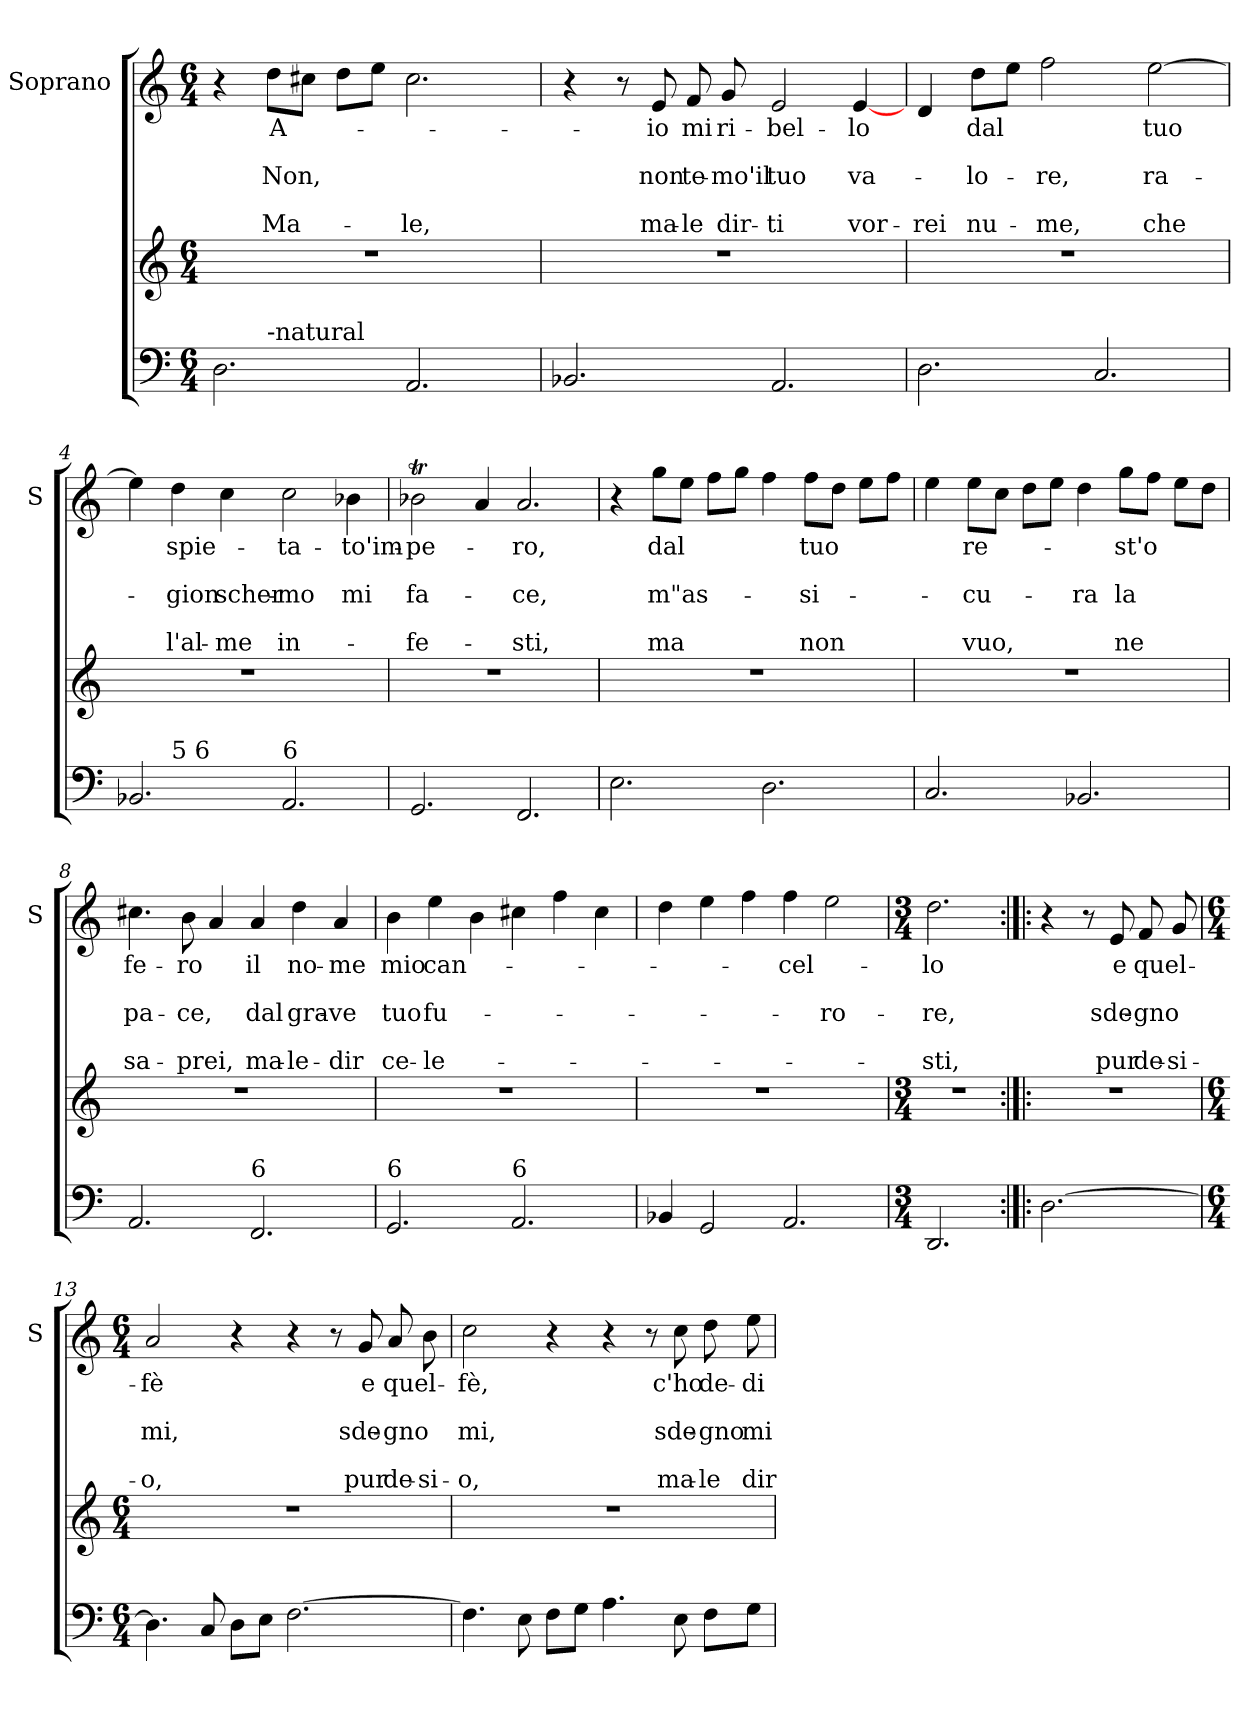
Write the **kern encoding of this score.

**kern	**kern	**kern	**text	**text	**text	**text	**text
*part2	*part2	*part1	*part1	*part1	*part1	*part1	*part1
*staff3	*staff2	*staff1	*staff1	*staff1	*staff1	*staff1	*staff1
*	*	*I"Soprano	*	*	*	*	*
*	*	*I'S	*	*	*	*	*
*clefF4	*clefG2	*clefG2	*	*	*	*	*
*k[]	*k[]	*k[]	*	*	*	*	*
*C:	*C:	*C:	*	*	*	*	*
*M6/4	*M6/4	*M6/4	*	*	*	*	*
=1	=1	=1	=1	=1	=1	=1	=1
!LO:TX:a:t=BC	!	!	!	!	!	!	!
*^	*	*	*	*	*	*	*
2.D\	4ryy	1.r	4r	.	.	.	.	.
!	!LO:TX:a:t=-natural	!	!	!	!	!	!	!
!	!	!	!	!LO:LY:b	!	!LO:LY:b	!	!LO:LY:b
.	1ryy	.	8dd\L	A-	.	Non,	.	Ma-
.	.	.	8cc#X\J	.	.	.	.	.
.	.	.	8dd\L	.	.	.	.	.
.	.	.	8ee\J	.	.	.	.	.
!	!	!	!	!	!	!	!	!LO:LY:b
2.AA/	.	.	2.cc#\	.	.	.	.	-le,
.	4ryy	.	.	.	.	.	.	.
*v	*v	*	*	*	*	*	*	*
=2	=2	=2	=2	=2	=2	=2	=2
2.BB-X/	1.r	4r	.	.	.	.	.
.	.	8r	.	.	.	.	.
!	!	!	!LO:LY:b	!	!LO:LY:b	!	!LO:LY:b
.	.	8e/	io	.	non	.	ma-
!	!	!	!LO:LY:b	!	!LO:LY:b	!	!LO:LY:b
.	.	8f/	mi	.	te-	.	-le
!	!	!	!LO:LY:b	!	!LO:LY:b	!	!LO:LY:b
.	.	8g/	ri-	.	-mo'il	.	dir-
!	!	!	!LO:LY:b	!	!LO:LY:b	!	!LO:LY:b
2.AA/	.	2e/	-bel-	.	tuo	.	-ti
!	!	!	!LO:LY:b	!	!LO:LY:b	!	!LO:LY:b
.	.	[4e/	-lo	.	va-	.	vor-
=3	=3	=3	=3	=3	=3	=3	=3
!	!	!	!	!	!	!	!LO:LY:b
2.D\	1.r	4d/	.	.	.	.	-rei
!	!	!	!LO:LY:b	!	!LO:LY:b	!	!LO:LY:b
.	.	8dd\L	dal	.	-lo-	.	nu-
.	.	8ee\J	.	.	.	.	.
!	!	!	!	!	!LO:LY:b	!	!LO:LY:b
.	.	2ff\	.	.	-re,	.	-me,
2.C/	.	.	.	.	.	.	.
!	!	!	!LO:LY:b	!	!LO:LY:b	!	!LO:LY:b
.	.	[2ee\	tuo	.	ra-	.	che
=4	=4	=4	=4	=4	=4	=4	=4
*^	*	*	*	*	*	*	*
2.BB-X/	4ryy	1.r	4ee\]	.	.	.	.	.
!	!LO:TX:a:t=5 6	!	!	!	!	!	!	!
!	!	!	!	!LO:LY:b	!	!LO:LY:b	!	!LO:LY:b
.	1ryy	.	4dd\	spie-	.	-gion	.	l'al-
!	!	!	!	!	!	!LO:LY:b	!	!LO:LY:b
.	.	.	4cc\	.	.	scher-	.	-me
!LO:TX:a:t=6	!	!	!	!	!	!	!	!
!	!	!	!	!LO:LY:b	!	!LO:LY:b	!	!LO:LY:b
2.AA/	.	.	2cc\	-ta-	.	-mo	.	in-
!	!	!	!	!LO:LY:b	!	!LO:LY:b	!	!
.	4ryy	.	4b-X\	-to'im-	.	mi	.	.
!!LO:LB:g=z
=5	=5	=5	=5	=5	=5	=5	=5	=5
!LO:TX:a:t=b	!	!	!	!	!	!	!	!
!	!	!	!	!LO:LY:b	!	!LO:LY:b	!	!LO:LY:b
*v	*v	*	*	*	*	*	*	*
2.GG/	1.r	2b-XT\	-pe-	.	fa-	.	-fe-
.	.	4a/	.	.	.	.	.
!	!	!	!LO:LY:b	!	!LO:LY:b	!	!LO:LY:b
2.FF/	.	2.a/	-ro,	.	-ce,	.	-sti,
=6	=6	=6	=6	=6	=6	=6	=6
2.E\	1.r	4r	.	.	.	.	.
!	!	!	!LO:LY:b	!	!LO:LY:b	!	!LO:LY:b
.	.	8gg\L	dal	.	m"as-	.	ma
.	.	8ee\J	.	.	.	.	.
.	.	8ff\L	.	.	.	.	.
.	.	8gg\J	.	.	.	.	.
2.D\	.	4ff\	.	.	.	.	.
!	!	!	!LO:LY:b	!	!LO:LY:b	!	!LO:LY:b
.	.	8ff\L	tuo	.	-si-	.	non
.	.	8dd\J	.	.	.	.	.
.	.	8ee\L	.	.	.	.	.
.	.	8ff\J	.	.	.	.	.
=7	=7	=7	=7	=7	=7	=7	=7
2.C/	1.r	4ee\	.	.	.	.	.
!	!	!	!LO:LY:b	!	!LO:LY:b	!	!LO:LY:b
.	.	8ee\L	re-	.	-cu-	.	vuo,
.	.	8cc\J	.	.	.	.	.
.	.	8dd\L	.	.	.	.	.
.	.	8ee\J	.	.	.	.	.
!	!	!	!	!	!LO:LY:b	!	!
2.BB-X/	.	4dd\	.	.	-ra	.	.
!	!	!	!LO:LY:b	!	!LO:LY:b	!	!LO:LY:b
.	.	8gg\L	-st'o	.	la	.	ne
.	.	8ff\J	.	.	.	.	.
.	.	8ee\L	.	.	.	.	.
.	.	8dd\J	.	.	.	.	.
=8	=8	=8	=8	=8	=8	=8	=8
!	!	!	!LO:LY:b	!	!LO:LY:b	!	!LO:LY:b
2.AA/	1.r	4.cc#X\	fe-	.	pa-	.	sa-
!	!	!	!LO:LY:b	!	!LO:LY:b	!	!LO:LY:b
.	.	8b\	-ro	.	-ce,	.	-prei,
.	.	4a/	.	.	.	.	.
!LO:TX:a:t=6	!	!	!	!	!	!	!
!	!	!	!LO:LY:b	!	!LO:LY:b	!	!LO:LY:b
2.FF/	.	4a/	il	.	dal	.	ma-
!	!	!	!LO:LY:b	!	!LO:LY:b	!	!LO:LY:b
.	.	4dd\	no-	.	gra-	.	-le-
!	!	!	!LO:LY:b	!	!LO:LY:b	!	!LO:LY:b
.	.	4a/	-me	.	-ve	.	-dir
!!LO:LB:g=z
=9	=9	=9	=9	=9	=9	=9	=9
!LO:TX:a:t=6	!	!	!	!	!	!	!
!	!	!	!LO:LY:b	!	!LO:LY:b	!	!LO:LY:b
2.GG/	1.r	4b\	mio	.	tuo	.	ce-
!	!	!	!LO:LY:b	!	!LO:LY:b	!	!LO:LY:b
.	.	4ee\	can-	.	fu-	.	-le-
.	.	4b\	.	.	.	.	.
!LO:TX:a:t=6	!	!	!	!	!	!	!
2.AA/	.	4cc#X\	.	.	.	.	.
.	.	4ff\	.	.	.	.	.
.	.	4cc#\	.	.	.	.	.
=10	=10	=10	=10	=10	=10	=10	=10
4BB-X/	1.r	4dd\	.	.	.	.	.
2GG/	.	4ee\	.	.	.	.	.
.	.	4ff\	.	.	.	.	.
!	!	!	!LO:LY:b	!	!	!	!
2.AA/	.	4ff\	-cel-	.	.	.	.
!	!	!	!	!	!LO:LY:b	!	!
.	.	2ee\	.	.	-ro-	.	.
=11	=11	=11	=11	=11	=11	=11	=11
*M3/4	*M3/4	*M3/4	*	*	*	*	*
!	!	!	!LO:LY:b	!	!LO:LY:b	!	!LO:LY:b
2.DD/	2.r	2.dd\	-lo	.	-re,	.	-sti,
=12:|!|:	=12:|!|:	=12:|!|:	=12:|!|:	=12:|!|:	=12:|!|:	=12:|!|:	=12:|!|:
[2.D\	2.r	4r	.	.	.	.	.
.	.	8r	.	.	.	.	.
!	!	!	!LO:LY:b	!	!LO:LY:b	!	!LO:LY:b
.	.	8e/	e	.	sde-	.	pur
!	!	!	!LO:LY:b	!	!LO:LY:b	!	!LO:LY:b
.	.	8f/	quel-	.	-gno	.	de-
!	!	!	!	!	!	!	!LO:LY:b
.	.	8g/	.	.	.	.	-si-
!!LO:PB:g=z
=13	=13	=13	=13	=13	=13	=13	=13
*M6/4	*M6/4	*M6/4	*	*	*	*	*
!	!	!	!LO:LY:b	!	!LO:LY:b	!	!LO:LY:b
4.D\]	1.r	2a/	fè	.	mi,	.	-o,
8C/	.	.	.	.	.	.	.
8D\L	.	4r	.	.	.	.	.
8E\J	.	.	.	.	.	.	.
[2.F\	.	4r	.	.	.	.	.
.	.	8r	.	.	.	.	.
!	!	!	!LO:LY:b	!	!LO:LY:b	!	!LO:LY:b
.	.	8g/	e	.	sde-	.	pur
!	!	!	!LO:LY:b	!	!LO:LY:b	!	!LO:LY:b
.	.	8a/	quel-	.	-gno	.	de-
!	!	!	!	!	!	!	!LO:LY:b
.	.	8b\	.	.	.	.	-si-
=14	=14	=14	=14	=14	=14	=14	=14
!	!	!	!LO:LY:b	!	!LO:LY:b	!	!LO:LY:b
4.F\]	1.r	2cc\	fè,	.	mi,	.	-o,
8E\	.	.	.	.	.	.	.
8F\L	.	4r	.	.	.	.	.
8G\J	.	.	.	.	.	.	.
4.A\	.	4r	.	.	.	.	.
.	.	8r	.	.	.	.	.
!	!	!	!LO:LY:b	!	!LO:LY:b	!	!LO:LY:b
8E\	.	8cc\	c'ho	.	sde-	.	ma-
!	!	!	!LO:LY:b	!	!LO:LY:b	!	!LO:LY:b
8F\L	.	8dd\	de-	.	-gno	.	-le
!	!	!	!LO:LY:b	!	!LO:LY:b	!	!LO:LY:b
8G\J	.	8ee\	-di-	.	mi	.	dir
=	=	=	=	=	=	=	=
*-	*-	*-	*-	*-	*-	*-	*-
